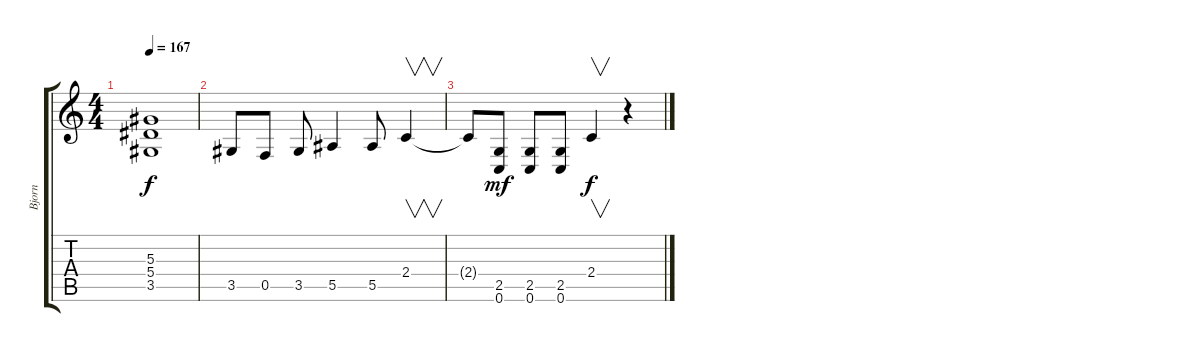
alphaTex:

\track ("Bjorn" "Bjorn") {instrument distortionguitar}
\staff {score tabs}
\tuning (C4 G3 Eb3 Bb2 F2 C2) {hide}
\ts (4 4)
\tempo 167
\clef g2
\ks c
(5.3{t} 5.4{t} 3.5{t}).1{dy f} |
3.5.8 0.5.8 3.5.8 5.5.4 5.5.8 2.4.4{v} |
2.4{t}.8 (2.5 0.6).8{dy mf} (2.5 0.6).8 (2.5 0.6).8 2.4.4{v dy f} r.4
